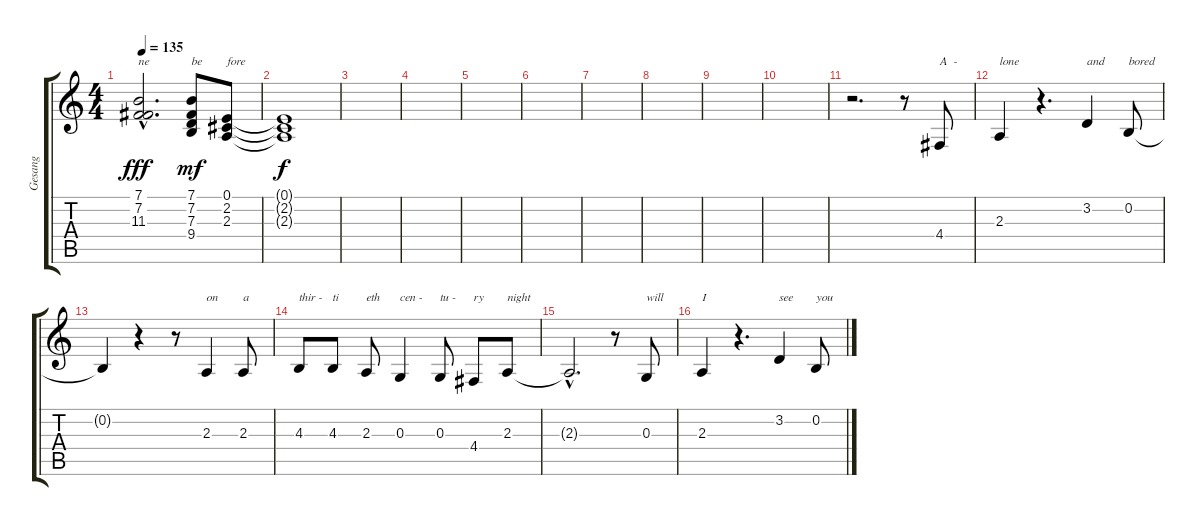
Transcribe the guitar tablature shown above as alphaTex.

\track ("Gesang" "Gesang") {instrument harmonica}
\staff {score tabs}
\tuning (E4 B3 G3 D3 A2 E2) {hide}
\ts (4 4)
\tempo 135
\clef g2
\ks c
(7.1{hac t} 7.2{hac t} 11.3{hac}).2{d txt "ne" dy fff} (7.1 7.2 7.3 9.4).8{txt "be" dy mf} (0.1 2.2 2.3).8{txt "fore"} |
(0.1{t} 2.2{t} 2.3{t}).1{dy f} |
|
|
|
|
|
|
|
|
r.2{d} r.8 4.4.8{txt "A  -"} |
2.3.4{txt "lone"} r.4{d} 3.2.4{txt "and"} 0.2.8{txt "bored"} |
0.2{t}.4 r.4 r.8 2.3.4{txt "on"} 2.3.8{txt "a"} |
4.3.8{txt "thir -"} 4.3.8{txt "ti"} 2.3.8{txt "eth"} 0.3.4{txt "cen -"} 0.3.8{txt "tu -"} 4.4.8{txt "ry"} 2.3.8{txt "night"} |
2.3{hac t}.2{d} r.8 0.3.8{txt "will"} |
2.3.4{txt "I"} r.4{d} 3.2.4{txt "see"} 0.2.8{txt "you"}
